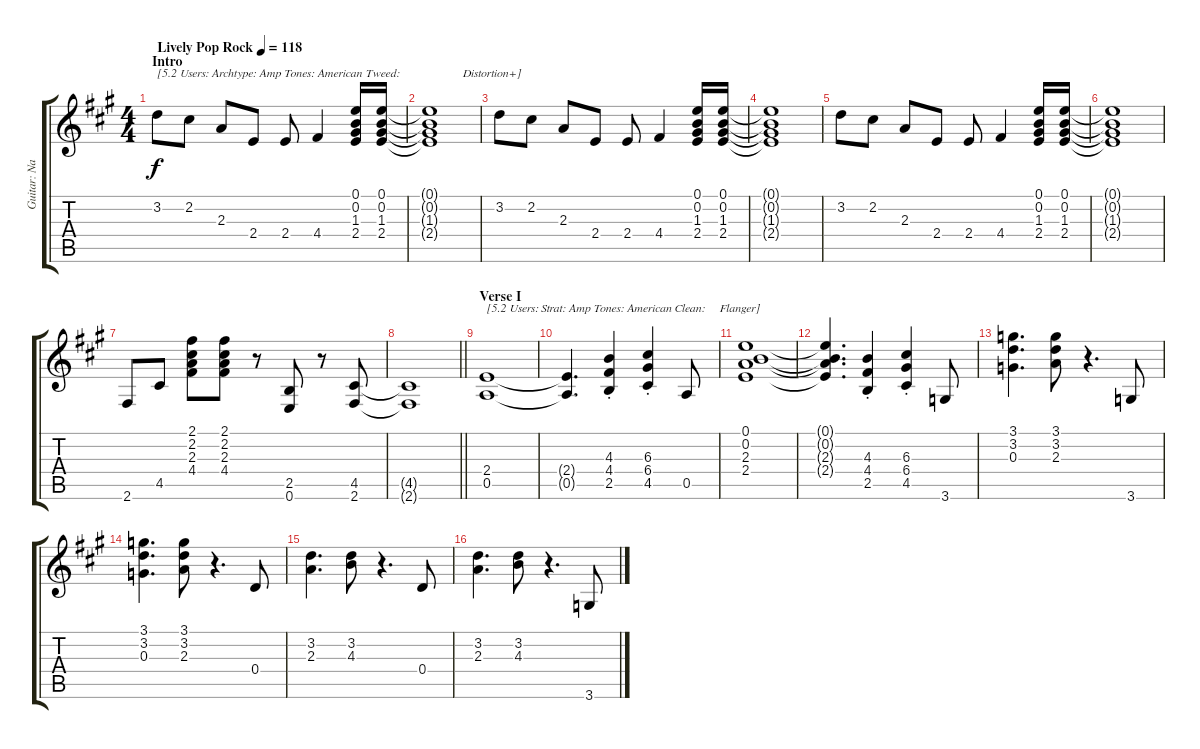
\track ("Guitar: Nancy" "Guitar: Na") {instrument electricguitarjazz}
\staff {score tabs}
\tuning (E4 B3 G3 D3 A2 E2) {hide}
\ts (4 4)
\section ("" "Intro")
\tempo (118 "Lively Pop Rock")
\clef g2
\ks a
3.2.8{txt "[5.2 Users: Archtype: Amp Tones: American Tweed:" dy f instrument electricguitarjazz} 2.2.8 2.3.8 2.4.8 2.4.8 4.4.4 (0.1 0.2 1.3 2.4).16 (0.1 0.2 1.3 2.4).16 |
(0.1{t} 0.2{t} 1.3{t} 2.4{t}).1{txt "           Distortion+]"} |
3.2.8 2.2.8 2.3.8 2.4.8 2.4.8 4.4.4 (0.1 0.2 1.3 2.4).16 (0.1 0.2 1.3 2.4).16 |
(0.1{t} 0.2{t} 1.3{t} 2.4{t}).1 |
3.2.8 2.2.8 2.3.8 2.4.8 2.4.8 4.4.4 (0.1 0.2 1.3 2.4).16 (0.1 0.2 1.3 2.4).16 |
(0.1{t} 0.2{t} 1.3{t} 2.4{t}).1 |
2.6.8 4.5.8 (2.1 2.2 2.3 4.4).8 (2.1 2.2 2.3 4.4).8 r.8 (2.5 0.6).8 r.8 (4.5 2.6).8 |
\barLineRight lightlight
(4.5{t} 2.6{t}).1 |
\section ("" "Verse I")
(2.4 0.5).1{txt "[5.2 Users: Strat: Amp Tones: American Clean:" volume 12 instrument electricguitarclean} |
(2.4{t} 0.5{t}).4{d} (4.3{st} 4.4{st} 2.5{st}).4 (6.3{st} 6.4{st} 4.5{st}).4 0.5.8{txt "           Flanger]"} |
(0.1 0.2 2.3 2.4).1 |
(0.1{t} 0.2{t} 2.3{t} 2.4{t}).4{d} (4.3{st} 4.4{st} 2.5{st}).4 (6.3{st} 6.4{st} 4.5{st}).4 3.6.8 |
(3.1 3.2 0.3).4{d} (3.1 3.2 2.3).8 r.4{d} 3.6.8 |
(3.1 3.2 0.3).4{d} (3.1 3.2 2.3).8 r.4{d} 0.4.8 |
(3.2 2.3).4{d} (3.2 4.3).8 r.4{d} 0.4.8 |
(3.2 2.3).4{d} (3.2 4.3).8 r.4{d} 3.6.8
